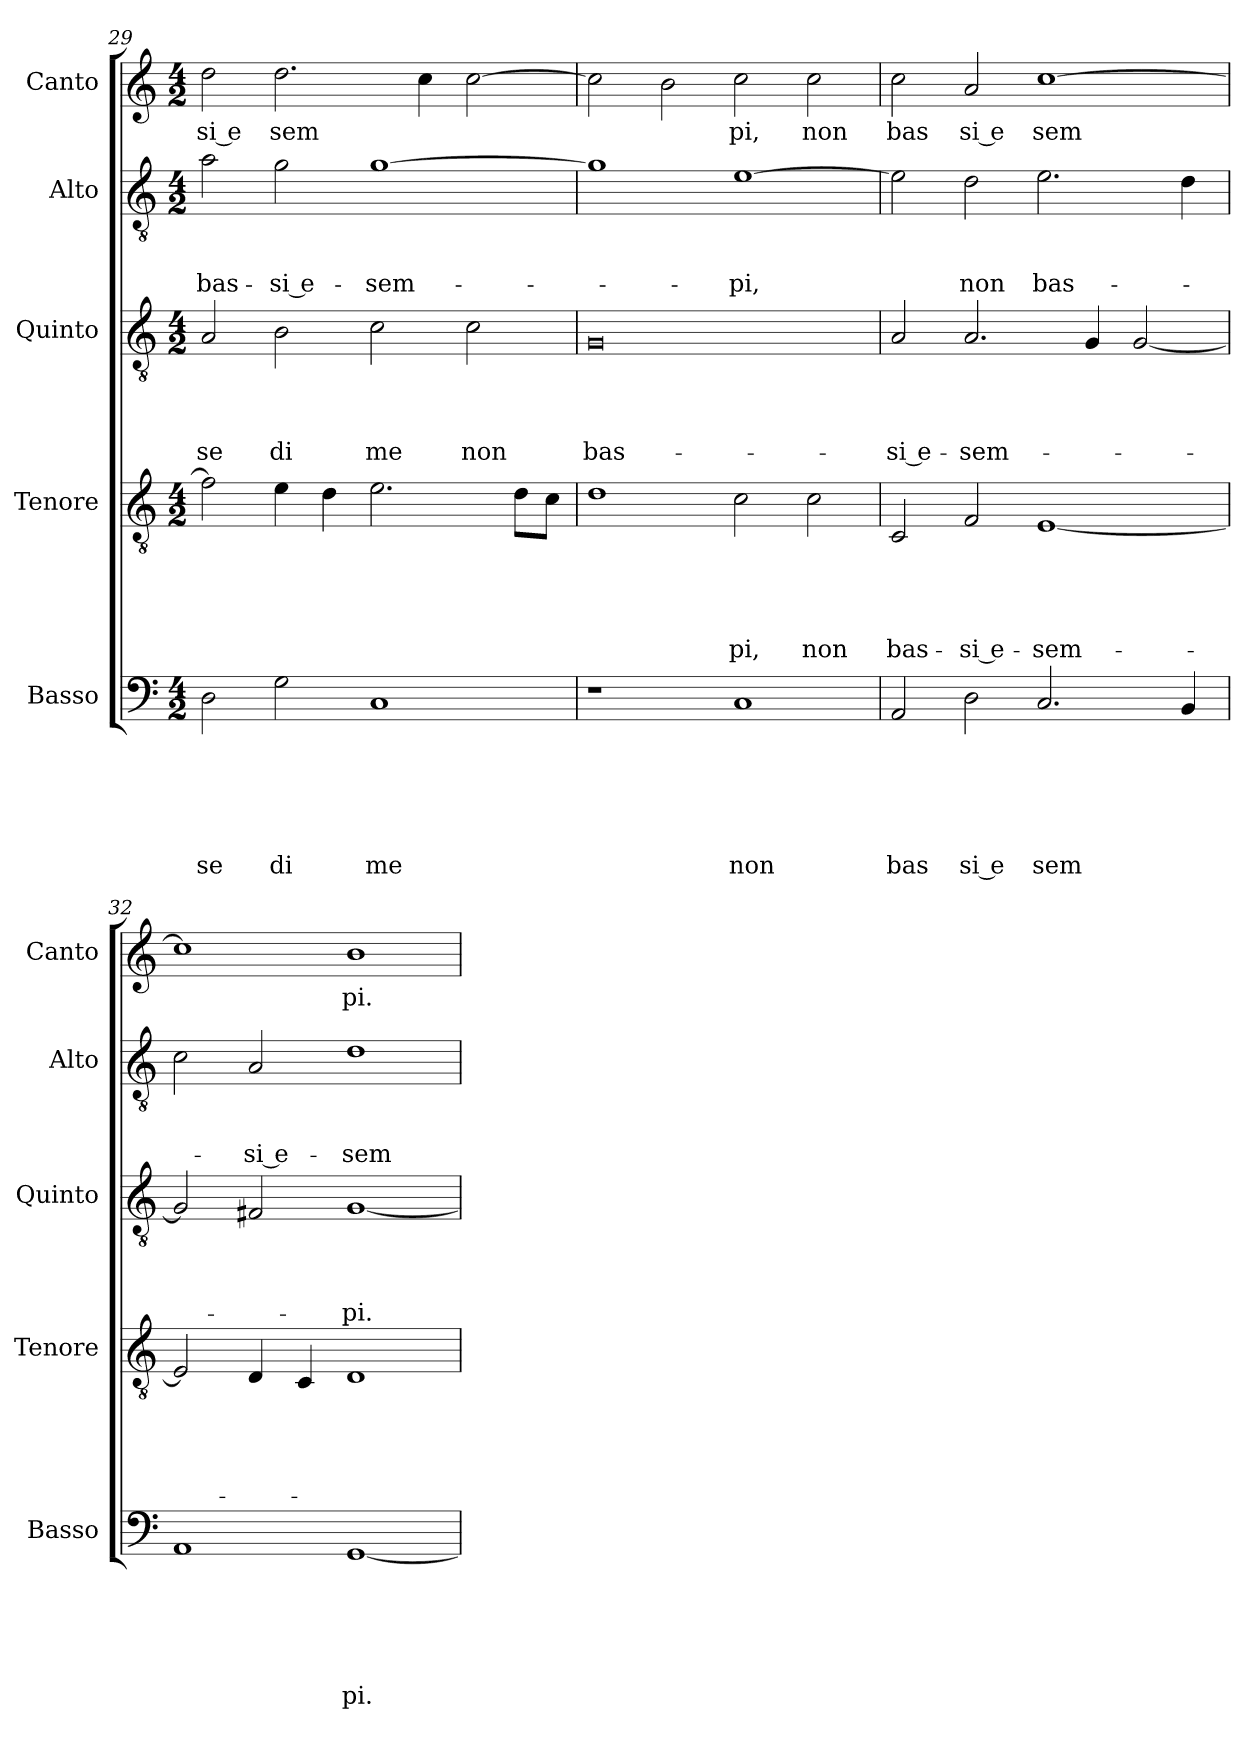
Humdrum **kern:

**kern	**text	**text	**text	**text	**text	**text	**kern	**text	**text	**text	**text	**text	**kern	**text	**text	**text	**text	**kern	**text	**text	**text	**kern	**text
*part5	*part5	*part5	*part5	*part5	*part5	*part5	*part4	*part4	*part4	*part4	*part4	*part4	*part3	*part3	*part3	*part3	*part3	*part2	*part2	*part2	*part2	*part1	*part1
*staff5	*staff5	*staff5	*staff5	*staff5	*staff5	*staff5	*staff4	*staff4	*staff4	*staff4	*staff4	*staff4	*staff3	*staff3	*staff3	*staff3	*staff3	*staff2	*staff2	*staff2	*staff2	*staff1	*staff1
*I"Basso	*	*	*	*	*	*	*I"Tenore	*	*	*	*	*	*I"Quinto	*	*	*	*	*I"Alto	*	*	*	*I"Canto	*
*I'Basso	*	*	*	*	*	*	*I'Tenore	*	*	*	*	*	*I'Quinto	*	*	*	*	*I'Alto	*	*	*	*I'Canto	*
*clefF4	*	*	*	*	*	*	*clefGv2	*	*	*	*	*	*clefGv2	*	*	*	*	*clefGv2	*	*	*	*clefG2	*
*k[]	*	*	*	*	*	*	*k[]	*	*	*	*	*	*k[]	*	*	*	*	*k[]	*	*	*	*k[]	*
*C:	*	*	*	*	*	*	*C:	*	*	*	*	*	*C:	*	*	*	*	*C:	*	*	*	*C:	*
*M4/2	*	*	*	*	*	*	*M4/2	*	*	*	*	*	*M4/2	*	*	*	*	*M4/2	*	*	*	*M4/2	*
=29	=29	=29	=29	=29	=29	=29	=29	=29	=29	=29	=29	=29	=29	=29	=29	=29	=29	=29	=29	=29	=29	=29	=29
!	!	!	!	!	!	!LO:LY:b	!	!	!	!	!	!	!	!	!	!	!LO:LY:b	!	!	!	!LO:LY:b	!	!LO:LY:b:rj
2D\	.	.	.	.	.	se	2f\]	.	.	.	.	.	2A/	.	.	.	-se	2a\	.	.	bas-	2dd\	si e
!	!	!	!	!	!	!LO:LY:b	!	!	!	!	!	!	!	!	!	!	!LO:LY:b	!	!	!	!LO:LY:b:rj	!	!LO:LY:b
2G\	.	.	.	.	.	di	4e\	.	.	.	.	.	2B\	.	.	.	di	2g\	.	.	-si e-	2.dd\	sem
.	.	.	.	.	.	.	4d\	.	.	.	.	.	.	.	.	.	.	.	.	.	.	.	.
!	!	!	!	!	!	!LO:LY:b	!	!	!	!	!	!	!	!	!	!	!LO:LY:b	!	!	!	!LO:LY:b	!	!
1C	.	.	.	.	.	me	2.e\	.	.	.	.	.	2c\	.	.	.	me	[>1g	.	.	-sem-	.	.
.	.	.	.	.	.	.	.	.	.	.	.	.	.	.	.	.	.	.	.	.	.	4cc\	.
!	!	!	!	!	!	!	!	!	!	!	!	!	!	!	!	!	!LO:LY:b	!	!	!	!	!	!
.	.	.	.	.	.	.	.	.	.	.	.	.	2c\	.	.	.	non	.	.	.	.	[>2cc\	.
.	.	.	.	.	.	.	8d\L	.	.	.	.	.	.	.	.	.	.	.	.	.	.	.	.
.	.	.	.	.	.	.	8c\J	.	.	.	.	.	.	.	.	.	.	.	.	.	.	.	.
=30	=30	=30	=30	=30	=30	=30	=30	=30	=30	=30	=30	=30	=30	=30	=30	=30	=30	=30	=30	=30	=30	=30	=30
!	!	!	!	!	!	!	!	!	!	!	!	!	!	!	!	!	!LO:LY:b	!	!	!	!	!	!
1r	.	.	.	.	.	.	1d	.	.	.	.	.	0G	.	.	.	bas-	1g]	.	.	.	2cc\]	.
.	.	.	.	.	.	.	.	.	.	.	.	.	.	.	.	.	.	.	.	.	.	2b\	.
!	!	!	!	!	!	!LO:LY:b	!	!	!	!	!	!LO:LY:b	!	!	!	!	!	!	!	!	!LO:LY:b	!	!LO:LY:b
1C	.	.	.	.	.	non	2c\	.	.	.	.	-pi,	.	.	.	.	.	[>1e	.	.	-pi,	2cc\	pi,
!	!	!	!	!	!	!	!	!	!	!	!	!LO:LY:b	!	!	!	!	!	!	!	!	!	!	!LO:LY:b
.	.	.	.	.	.	.	2c\	.	.	.	.	non	.	.	.	.	.	.	.	.	.	2cc\	non
=31	=31	=31	=31	=31	=31	=31	=31	=31	=31	=31	=31	=31	=31	=31	=31	=31	=31	=31	=31	=31	=31	=31	=31
!	!	!	!	!	!	!LO:LY:b	!	!	!	!	!	!LO:LY:b	!	!	!	!	!LO:LY:b:rj	!	!	!	!	!	!LO:LY:b
2AA/	.	.	.	.	.	bas	2C/	.	.	.	.	bas-	2A/	.	.	.	-si e-	2e\]	.	.	.	2cc\	bas
!	!	!	!	!	!	!LO:LY:b:rj	!	!	!	!	!	!LO:LY:b:rj	!	!	!	!	!LO:LY:b	!	!	!	!LO:LY:b	!	!LO:LY:b:rj
2D\	.	.	.	.	.	si e	2F/	.	.	.	.	-si e-	2.A/	.	.	.	-sem-	2d\	.	.	non	2a/	si e
!	!	!	!	!	!	!LO:LY:b	!	!	!	!	!	!LO:LY:b	!	!	!	!	!	!	!	!	!LO:LY:b	!	!LO:LY:b
2.C/	.	.	.	.	.	sem	[<1E	.	.	.	.	-sem-	.	.	.	.	.	2.e\	.	.	bas-	[<1cc	sem
.	.	.	.	.	.	.	.	.	.	.	.	.	4G/	.	.	.	.	.	.	.	.	.	.
.	.	.	.	.	.	.	.	.	.	.	.	.	[<2G/	.	.	.	.	.	.	.	.	.	.
4BB/	.	.	.	.	.	.	.	.	.	.	.	.	.	.	.	.	.	4d\	.	.	.	.	.
!!LO:LB:g=z
=32	=32	=32	=32	=32	=32	=32	=32	=32	=32	=32	=32	=32	=32	=32	=32	=32	=32	=32	=32	=32	=32	=32	=32
1AA	.	.	.	.	.	.	2E/]	.	.	.	.	.	2G/]	.	.	.	.	2c\	.	.	.	1cc]	.
!	!	!	!	!	!	!	!	!	!	!	!	!	!	!	!	!	!	!	!	!	!LO:LY:b:rj	!	!
.	.	.	.	.	.	.	4D/	.	.	.	.	.	2F#/	.	.	.	.	2A/	.	.	-si e-	.	.
.	.	.	.	.	.	.	4C/	.	.	.	.	.	.	.	.	.	.	.	.	.	.	.	.
!	!	!	!	!	!	!LO:LY:b	!	!	!	!	!	!	!	!	!	!	!LO:LY:b	!	!	!	!LO:LY:b	!	!LO:LY:b
[<1GG	.	.	.	.	.	pi.	1D	.	.	.	.	.	[<1G	.	.	.	-pi.	1d	.	.	-sem-	1b	pi.
=	=	=	=	=	=	=	=	=	=	=	=	=	=	=	=	=	=	=	=	=	=	=	=
*-	*-	*-	*-	*-	*-	*-	*-	*-	*-	*-	*-	*-	*-	*-	*-	*-	*-	*-	*-	*-	*-	*-	*-
